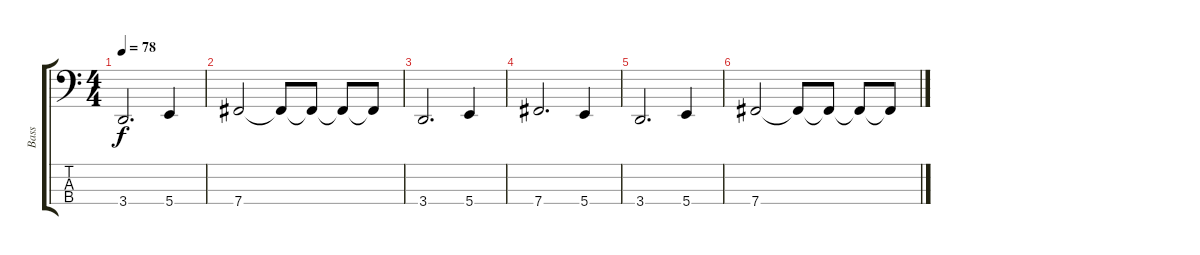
\track ("Bass" "Bass") {instrument electricbasspick}
\staff {score tabs}
\tuning (E2 B1 Gb1 B0) {hide}
\ts (4 4)
\tempo 78
\clef f4
\ks c
3.4.2{d dy f} 5.4.4 |
7.4.2 7.4{t}.8 7.4{t}.8 7.4{t}.8 7.4{t}.8 |
3.4.2{d} 5.4.4 |
7.4.2{d} 5.4.4 |
3.4.2{d} 5.4.4 |
7.4.2 7.4{t}.8 7.4{t}.8 7.4{t}.8 7.4{t}.8
